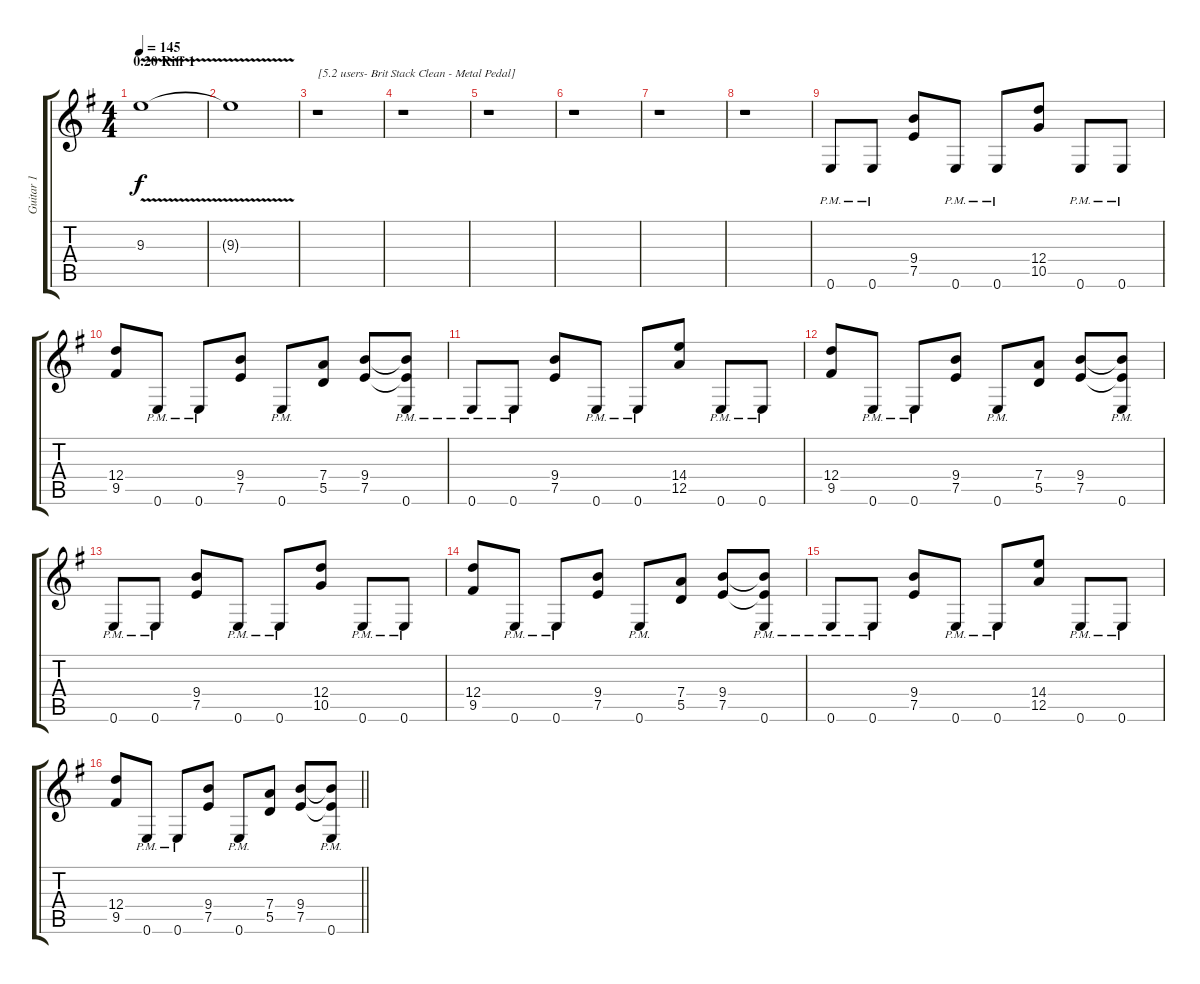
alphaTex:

\track ("Guitar 1" "Guitar 1") {instrument distortionguitar}
\staff {score tabs}
\tuning (E4 B3 G3 D3 A2 E2) {hide}
\ts (4 4)
\section ("" "0.20 Riff 1")
\tempo 145
\clef g2
\ks eminor
9.3{v}.1{dy f} |
9.3{t}.1 |
r.1{txt "[5.2 users- Brit Stack Clean - Metal Pedal]" instrument distortionguitar} |
r.1 |
r.1 |
r.1 |
r.1 |
r.1 |
0.6{pm}.8 0.6{pm}.8 (9.4 7.5).8 0.6{pm}.8 0.6{pm}.8 (12.4 10.5).8 0.6{pm}.8 0.6{pm}.8 |
(12.4 9.5).8 0.6{pm}.8 0.6{pm}.8 (9.4 7.5).8 0.6{pm}.8 (7.4 5.5).8 (9.4 7.5).8 (9.4{t} 7.5{t} 0.6{pm}).8 |
0.6{pm}.8 0.6{pm}.8 (9.4 7.5).8 0.6{pm}.8 0.6{pm}.8 (14.4 12.5).8 0.6{pm}.8 0.6{pm}.8 |
(12.4 9.5).8 0.6{pm}.8 0.6{pm}.8 (9.4 7.5).8 0.6{pm}.8 (7.4 5.5).8 (9.4 7.5).8 (9.4{t} 7.5{t} 0.6{pm}).8 |
0.6{pm}.8 0.6{pm}.8 (9.4 7.5).8 0.6{pm}.8 0.6{pm}.8 (12.4 10.5).8 0.6{pm}.8 0.6{pm}.8 |
(12.4 9.5).8 0.6{pm}.8 0.6{pm}.8 (9.4 7.5).8 0.6{pm}.8 (7.4 5.5).8 (9.4 7.5).8 (9.4{t} 7.5{t} 0.6{pm}).8 |
0.6{pm}.8 0.6{pm}.8 (9.4 7.5).8 0.6{pm}.8 0.6{pm}.8 (14.4 12.5).8 0.6{pm}.8 0.6{pm}.8 |
\barLineRight lightlight
(12.4 9.5).8 0.6{pm}.8 0.6{pm}.8 (9.4 7.5).8 0.6{pm}.8 (7.4 5.5).8 (9.4 7.5).8 (9.4{t} 7.5{t} 0.6{pm}).8
